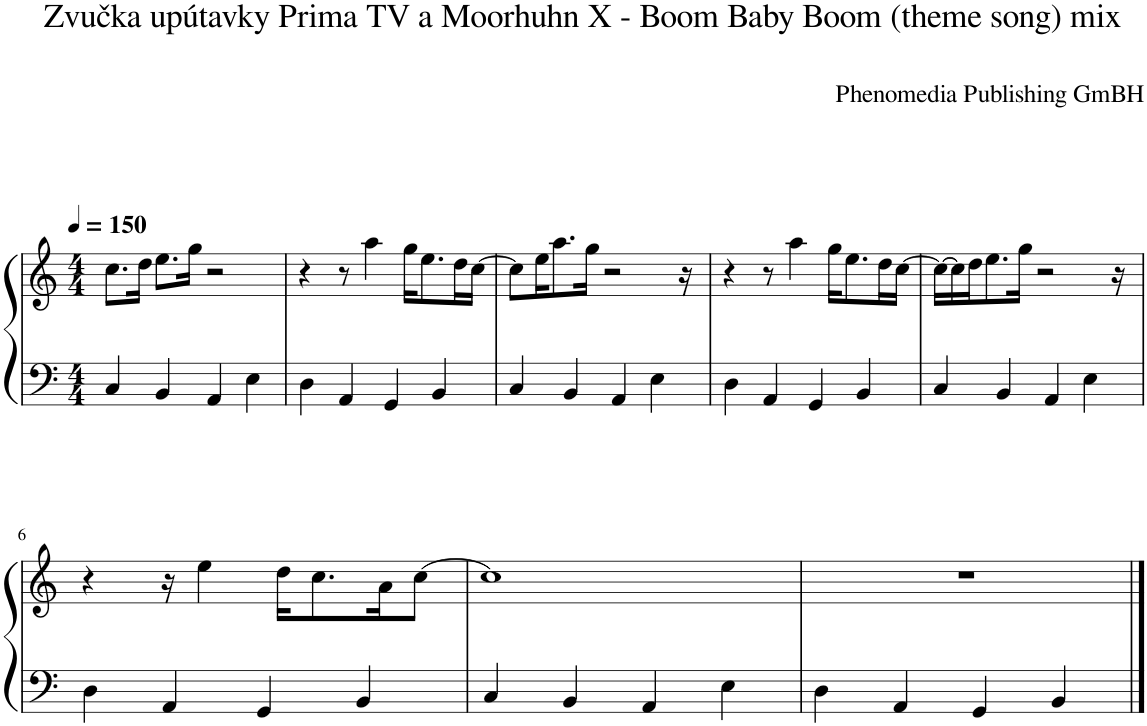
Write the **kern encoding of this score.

**kern	**kern
*part1	*part1
*staff2	*staff1
*I"Akordeón	*
*clefF4	*clefG2
*k[]	*k[]
*M4/4	*M4/4
*MM150	*MM150
=1	=1
4C/	8.cc\L
.	16dd\Jk
4BB/	8.ee\L
.	16gg\Jk
4AA/	2r
4E\	.
=2	=2
4D\	4r
4AA/	8r
.	4aa\
4GG/	.
.	16gg\KL
.	8.ee\
4BB/	.
.	16dd\L
.	[16cc\JJ
=3	=3
4C/	8cc\L]
.	16ee\K
.	8.aa\
4BB/	.
.	16gg\Jk
.	2r
4AA/	.
4E\	.
.	16r
=4	=4
4D\	4r
4AA/	8r
.	4aa\
4GG/	.
.	16gg\KL
.	8.ee\
4BB/	.
.	16dd\L
.	[16cc\JJ
=5	=5
4C/	16cc\LL_
.	16cc\]
.	16dd\J
.	8.ee\
4BB/	.
.	16gg\Jk
.	2r
4AA/	.
4E\	.
.	16r
!!LO:LB:g=z
=6	=6
4D\	4r
4AA/	16r
.	4ee\
4GG/	.
.	16dd\KL
.	8.cc\
4BB/	.
.	16a\K
.	[8cc\J
=7	=7
4C/	1cc]
4BB/	.
4AA/	.
4E\	.
=8	=8
4D\	1r
4AA/	.
4GG/	.
4BB/	.
==	==
*-	*-
